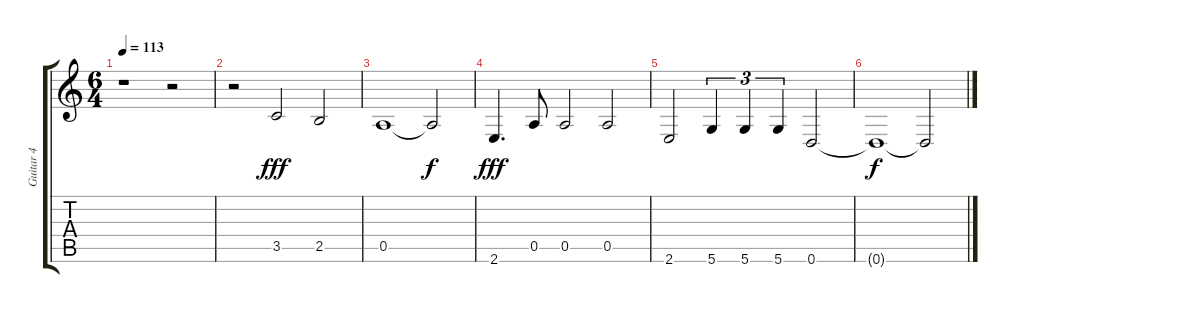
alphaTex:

\track ("Guitar 4" "Guitar 4") {instrument overdrivenguitar}
\staff {score tabs}
\tuning (E4 B3 G3 D3 A2 D2) {hide}
\ts (6 4)
\tempo 113
\clef g2
\ks c
r.1{dy f} r.2 |
r.2 3.5.2{dy fff balance 0} 2.5.2 |
0.5.1 0.5{t}.2{dy f} |
2.6.4{d dy fff} 0.5.8 0.5.2 0.5.2 |
2.6.2 5.6.4{tu (3 2)} 5.6.4{tu (3 2)} 5.6.4{tu (3 2)} 0.6.2{balance 8} |
0.6{t}.1{dy f} 0.6{t}.2
